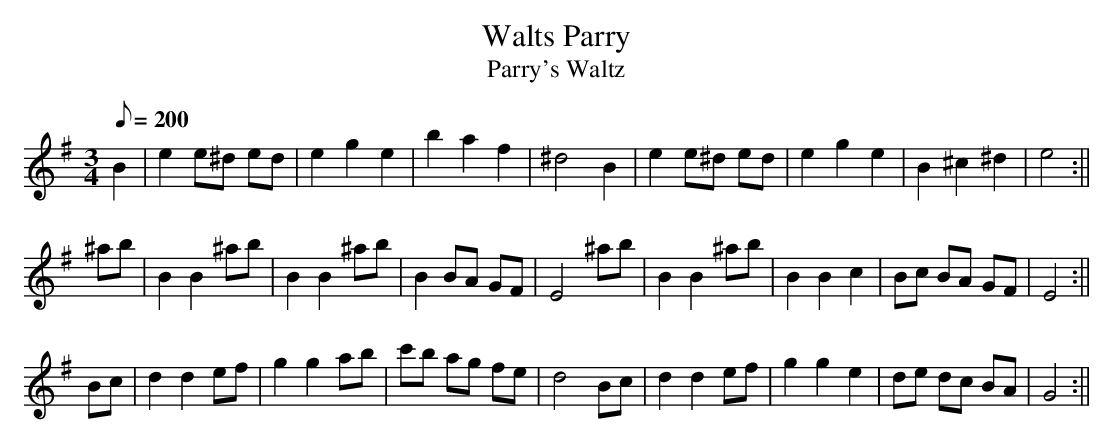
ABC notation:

X:1
T:Walts Parry
T:Parry's Waltz
M:3/4
L:1/8
Q:200
K:Em
B2|e2e^d ed|e2g2e2|b2a2f2|^d4B2|e2e^d ed|e2g2e2|B2^c2^d2|e4:||
^ab|B2B2^ab|B2B2^ab|B2BA GF|E4^ab|B2B2^ab|B2B2c2|Bc BA GF|E4:||
Bc|d2d2ef|g2g2ab|c'b ag fe|d4Bc|d2d2ef|g2g2e2|de dc BA|G4:||
